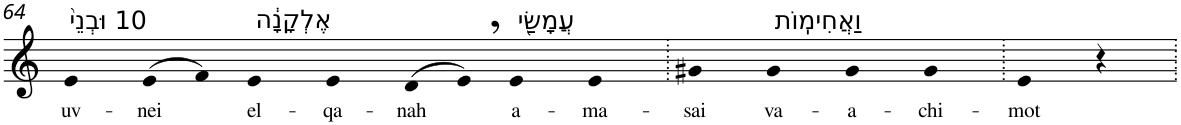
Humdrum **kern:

**kern	**text
*part1	*part1
*staff1	*staff1
*I"Piano	*
*I'Pno	*
!!LO:PB:g=z
*clefG2	*
*k[]	*
=64	=64
!LO:TX:a:t=10 וּבְנֵי֙	!
!	!LO:LY:b
4e	uv-
!	!LO:LY:b
(>8e	-nei
8f)	.
!LO:TX:a:t=אֶלְקָנָ֔ה	!
!	!LO:LY:b
4e	el-
!	!LO:LY:b
4e	-qa-
!	!LO:LY:b
(>8d	-nah
8e,)	.
!LO:TX:a:t=עֲמָשַׂ֖י	!
!	!LO:LY:b
4e	a-
!	!LO:LY:b
4e	-ma-
=65.	=65.
!	!LO:LY:b
4g#X	-sai
!LO:TX:a:t=וַאֲחִימֽוֹת	!
!	!LO:LY:b
4g#	va-
!	!LO:LY:b
4g#	-a-
!	!LO:LY:b
4g#	-chi-
=66.	=66.
!	!LO:LY:b
4e	-mot
4r	.
=.	=.
*-	*-
